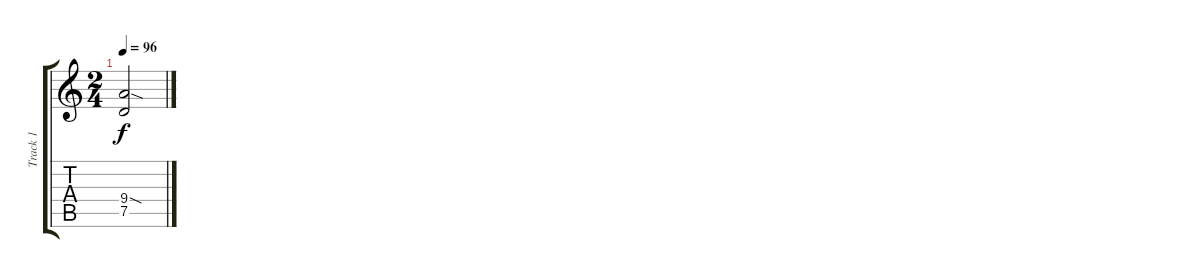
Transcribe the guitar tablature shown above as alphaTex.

\track ("Track 1" "Track 1") {instrument distortionguitar}
\staff {score tabs}
\tuning (D4 A3 F3 C3 G2 D2) {hide}
\ts (2 4)
\tempo 96
\clef g2
\ks c
(9.4{sod} 7.5).2{dy f}
